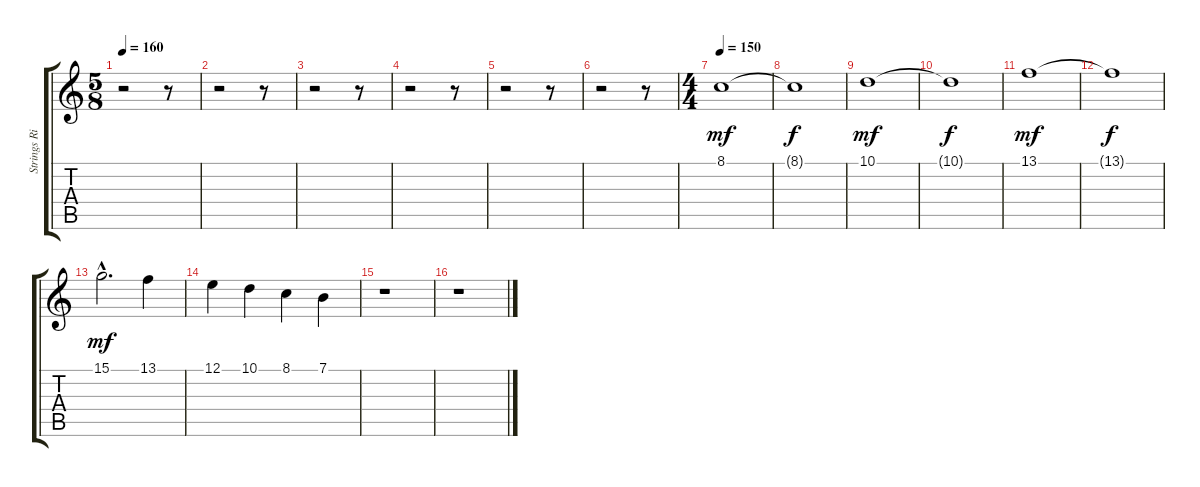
\track ("Strings Right Hand" "Strings Ri") {instrument stringensemble1}
\staff {score tabs}
\tuning (E4 B3 G3 D3 A2 E2) {hide}
\ts (5 8)
\tempo 160
\clef g2
\ks c
r.2{dy f} r.8 |
r.2 r.8 |
r.2 r.8 |
r.2 r.8 |
r.2 r.8 |
r.2 r.8 |
\ts (4 4)
\tempo 150
8.1.1{dy mf} |
8.1{t}.1{dy f} |
10.1.1{dy mf} |
10.1{t}.1{dy f} |
13.1.1{dy mf} |
13.1{t}.1{dy f} |
15.1{hac}.2{d dy mf} 13.1.4 |
12.1.4 10.1.4 8.1.4 7.1.4 |
r.1 |
r.1
